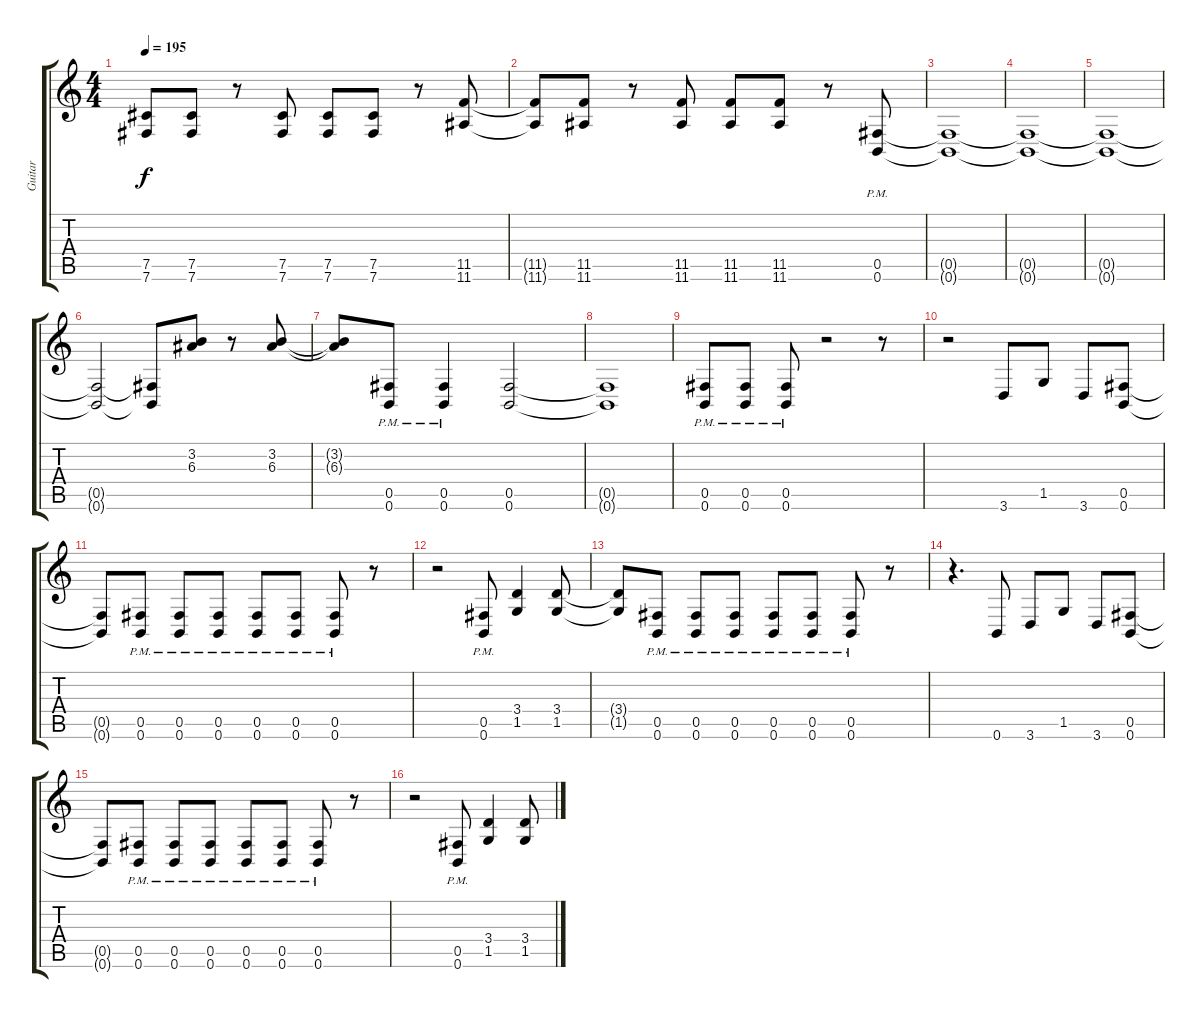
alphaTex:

\track ("Guitar" "Guitar") {instrument distortionguitar}
\staff {score tabs}
\tuning (Db4 Ab3 E3 B2 Gb2 B1) {hide}
\ts (4 4)
\tempo 195
\clef g2
\ks c
(7.5{t} 7.6{t}).8{dy f} (7.5 7.6).8 r.8 (7.5 7.6).8 (7.5 7.6).8 (7.5 7.6).8 r.8 (11.5 11.6).8 |
(11.5{t} 11.6{t}).8 (11.5 11.6).8 r.8 (11.5 11.6).8 (11.5 11.6).8 (11.5 11.6).8 r.8 (0.5{pm} 0.6{pm}).8 |
(0.5{t} 0.6{t}).1 |
(0.5{t} 0.6{t}).1 |
(0.5{t} 0.6{t}).1 |
(0.5{t} 0.6{t}).2 (0.5{t} 0.6{t}).8 (3.2 6.3).8 r.8 (3.2 6.3).8 |
(3.2{t} 6.3{t}).8 (0.5{pm} 0.6{pm}).8 (0.5{pm} 0.6{pm}).4 (0.5 0.6).2 |
(0.5{t} 0.6{t}).1 |
(0.5{pm} 0.6{pm}).8 (0.5{pm} 0.6{pm}).8 (0.5{pm} 0.6{pm}).8 r.2 r.8 |
r.2 3.6.8 1.5.8 3.6.8 (0.5 0.6).8 |
(0.5{t} 0.6{t}).8 (0.5{pm} 0.6{pm}).8 (0.5{pm} 0.6{pm}).8 (0.5{pm} 0.6{pm}).8 (0.5{pm} 0.6{pm}).8 (0.5{pm} 0.6{pm}).8 (0.5{pm} 0.6{pm}).8 r.8 |
r.2 (0.5{pm} 0.6{pm}).8 (3.4 1.5).4 (3.4 1.5).8 |
(3.4{t} 1.5{t}).8 (0.5{pm} 0.6{pm}).8 (0.5{pm} 0.6{pm}).8 (0.5{pm} 0.6{pm}).8 (0.5{pm} 0.6{pm}).8 (0.5{pm} 0.6{pm}).8 (0.5{pm} 0.6{pm}).8 r.8 |
r.4{d} 0.6.8 3.6.8 1.5.8 3.6.8 (0.5 0.6).8 |
(0.5{t} 0.6{t}).8 (0.5{pm} 0.6{pm}).8 (0.5{pm} 0.6{pm}).8 (0.5{pm} 0.6{pm}).8 (0.5{pm} 0.6{pm}).8 (0.5{pm} 0.6{pm}).8 (0.5{pm} 0.6{pm}).8 r.8 |
r.2 (0.5{pm} 0.6{pm}).8 (3.4 1.5).4 (3.4 1.5).8
